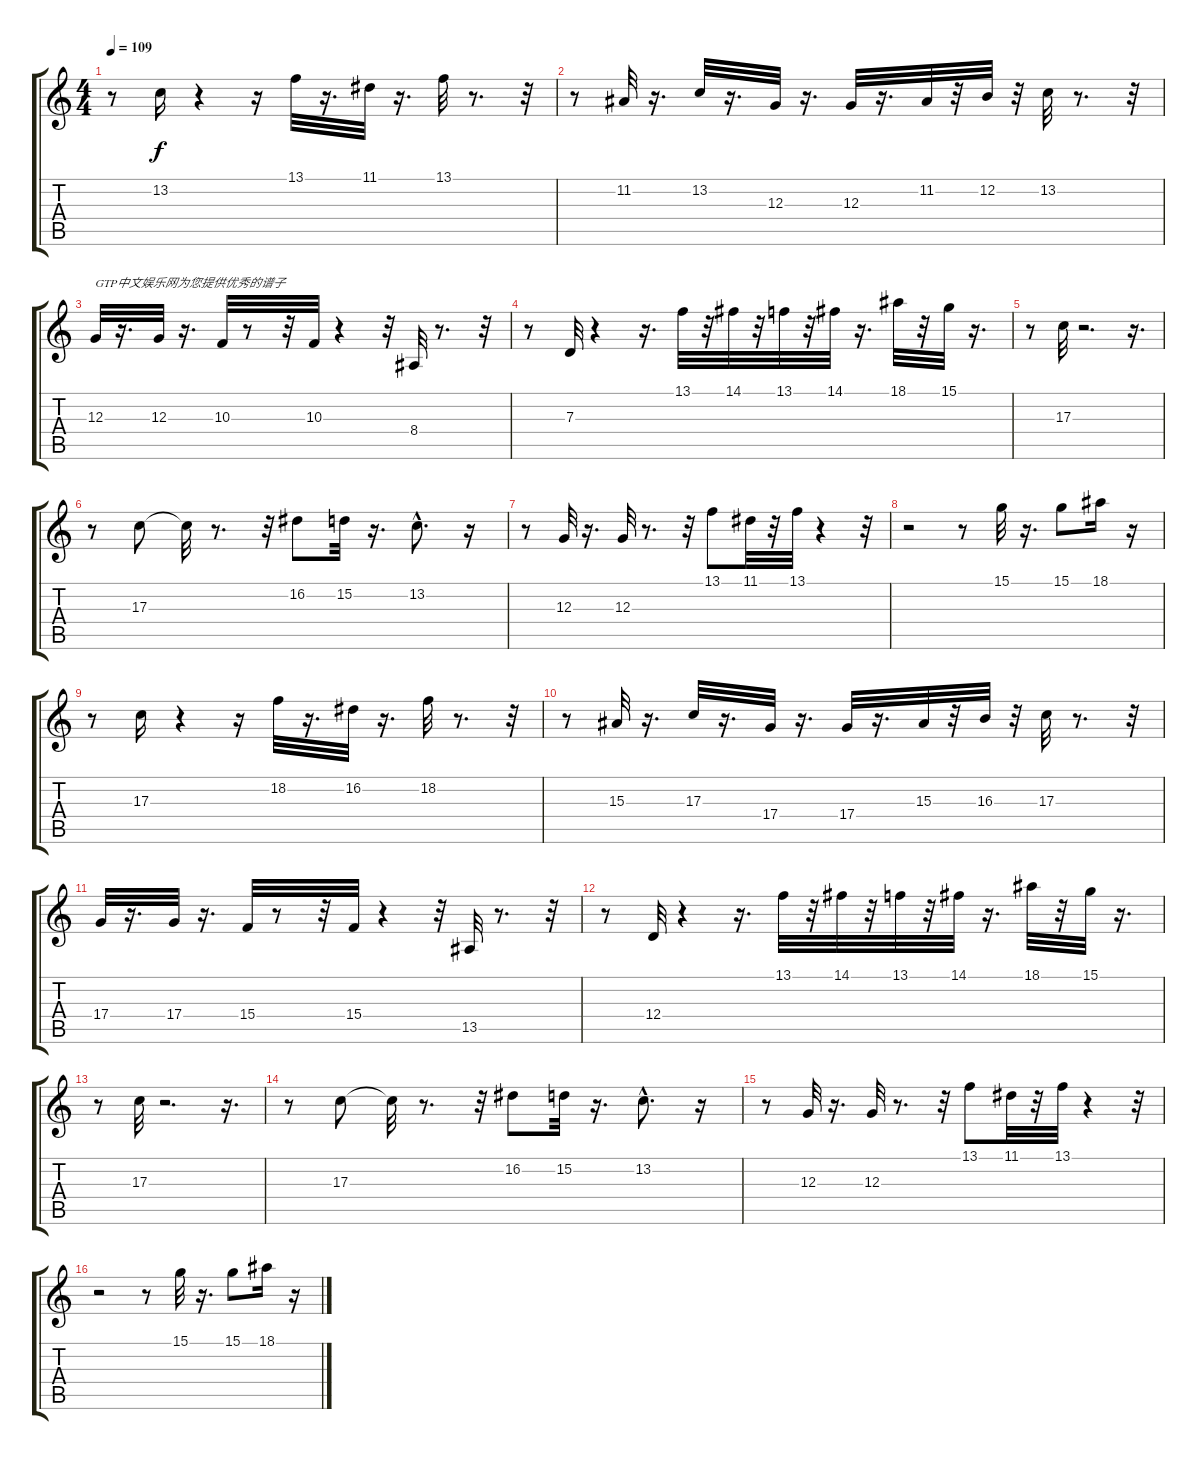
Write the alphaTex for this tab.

\track "" {instrument brasssection}
\staff {score tabs}
\tuning (E4 B3 G3 D3 A2 E2) {hide}
\ts (4 4)
\tempo 109
\clef g2
\ks c
r.8{dy f instrument brasssection} 13.2.16 r.4 r.16 13.1.32 r.16{d} 11.1.32 r.16{d} 13.1.32 r.8{d} r.32 |
r.8 11.2.32 r.16{d} 13.2.32 r.16{d} 12.3.32 r.16{d} 12.3.32 r.16{d} 11.2.32 r.32 12.2.32 r.32 13.2.32 r.8{d} r.32 |
12.3.32{txt "GTP中文娱乐网为您提供优秀的谱子"} r.16{d} 12.3.32 r.16{d} 10.3.32 r.8 r.32 10.3.32 r.4 r.32 8.4.32 r.8{d} r.32 |
r.8 7.3.32 r.4 r.16{d} 13.1.32 r.32 14.1.32 r.32 13.1.32 r.32 14.1.32 r.16{d} 18.1.32 r.32 15.1.32 r.16{d} |
r.8 17.3.32 r.2{d} r.16{d} |
r.8 17.3.8 17.3{t}.32 r.8{d} r.32 16.2.8 15.2.32 r.16{d} 13.2{hac}.8{d} r.16 |
r.8 12.3.32 r.16{d} 12.3.32 r.8{d} r.32 13.1.8 11.1.32 r.32 13.1.32 r.4 r.32 |
r.2 r.8 15.1.32 r.16{d} 15.1.8 18.1.16 r.16 |
r.8 17.3.16 r.4 r.16 18.2.32 r.16{d} 16.2.32 r.16{d} 18.2.32 r.8{d} r.32 |
r.8 15.3.32 r.16{d} 17.3.32 r.16{d} 17.4.32 r.16{d} 17.4.32 r.16{d} 15.3.32 r.32 16.3.32 r.32 17.3.32 r.8{d} r.32 |
17.4.32 r.16{d} 17.4.32 r.16{d} 15.4.32 r.8 r.32 15.4.32 r.4 r.32 13.5.32 r.8{d} r.32 |
r.8 12.4.32 r.4 r.16{d} 13.1.32 r.32 14.1.32 r.32 13.1.32 r.32 14.1.32 r.16{d} 18.1.32 r.32 15.1.32 r.16{d} |
r.8 17.3.32 r.2{d} r.16{d} |
r.8 17.3.8 17.3{t}.32 r.8{d} r.32 16.2.8 15.2.32 r.16{d} 13.2{hac}.8{d} r.16 |
r.8 12.3.32 r.16{d} 12.3.32 r.8{d} r.32 13.1.8 11.1.32 r.32 13.1.32 r.4 r.32 |
r.2 r.8 15.1.32 r.16{d} 15.1.8 18.1.16 r.16
